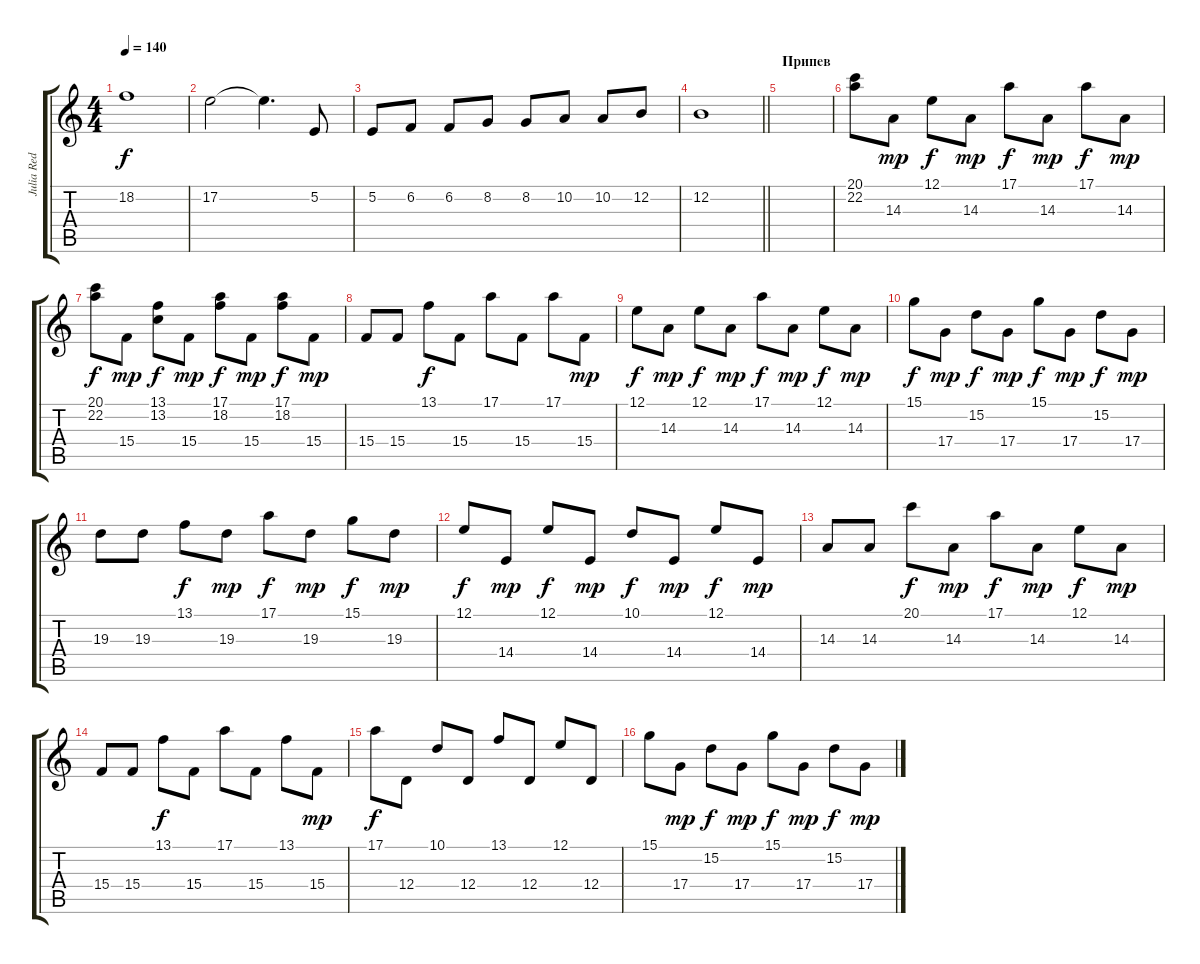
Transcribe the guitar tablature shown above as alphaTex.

\track ("Julia Red" "Julia Red") {instrument vibraphone}
\staff {score tabs}
\tuning (E4 B3 G3 D3 A2 E2) {hide}
\ts (4 4)
\tempo 140
\clef g2
\ks c
18.2.1{dy f} |
17.2.2 17.2{t}.4{d} 5.2.8 |
5.2.8 6.2.8 6.2.8 8.2.8 8.2.8 10.2.8 10.2.8 12.2.8 |
\barLineRight lightlight
12.2.1 |
\section ("" "Припев")
|
(20.1 22.2).8{instrument stringensemble1} 14.3.8{dy mp} 12.1.8{dy f} 14.3.8{dy mp} 17.1.8{dy f} 14.3.8{dy mp} 17.1.8{dy f} 14.3.8{dy mp} |
(20.1 22.2).8{dy f} 15.4.8{dy mp} (13.1 13.2).8{dy f} 15.4.8{dy mp} (17.1 18.2).8{dy f} 15.4.8{dy mp} (17.1 18.2).8{dy f} 15.4.8{dy mp} |
15.4.8 15.4.8 13.1.8{dy f} 15.4.8 17.1.8 15.4.8 17.1.8 15.4.8{dy mp} |
12.1.8{dy f} 14.3.8{dy mp} 12.1.8{dy f} 14.3.8{dy mp} 17.1.8{dy f} 14.3.8{dy mp} 12.1.8{dy f} 14.3.8{dy mp} |
15.1.8{dy f} 17.4.8{dy mp} 15.2.8{dy f} 17.4.8{dy mp} 15.1.8{dy f} 17.4.8{dy mp} 15.2.8{dy f} 17.4.8{dy mp} |
19.3.8 19.3.8 13.1.8{dy f} 19.3.8{dy mp} 17.1.8{dy f} 19.3.8{dy mp} 15.1.8{dy f} 19.3.8{dy mp} |
12.1.8{dy f} 14.4.8{dy mp} 12.1.8{dy f} 14.4.8{dy mp} 10.1.8{dy f} 14.4.8{dy mp} 12.1.8{dy f} 14.4.8{dy mp} |
14.3.8 14.3.8 20.1.8{dy f} 14.3.8{dy mp} 17.1.8{dy f} 14.3.8{dy mp} 12.1.8{dy f} 14.3.8{dy mp} |
15.4.8 15.4.8 13.1.8{dy f} 15.4.8 17.1.8 15.4.8 13.1.8 15.4.8{dy mp} |
17.1.8{dy f} 12.4.8 10.1.8 12.4.8 13.1.8 12.4.8 12.1.8 12.4.8 |
15.1.8 17.4.8{dy mp} 15.2.8{dy f} 17.4.8{dy mp} 15.1.8{dy f} 17.4.8{dy mp} 15.2.8{dy f} 17.4.8{dy mp}
